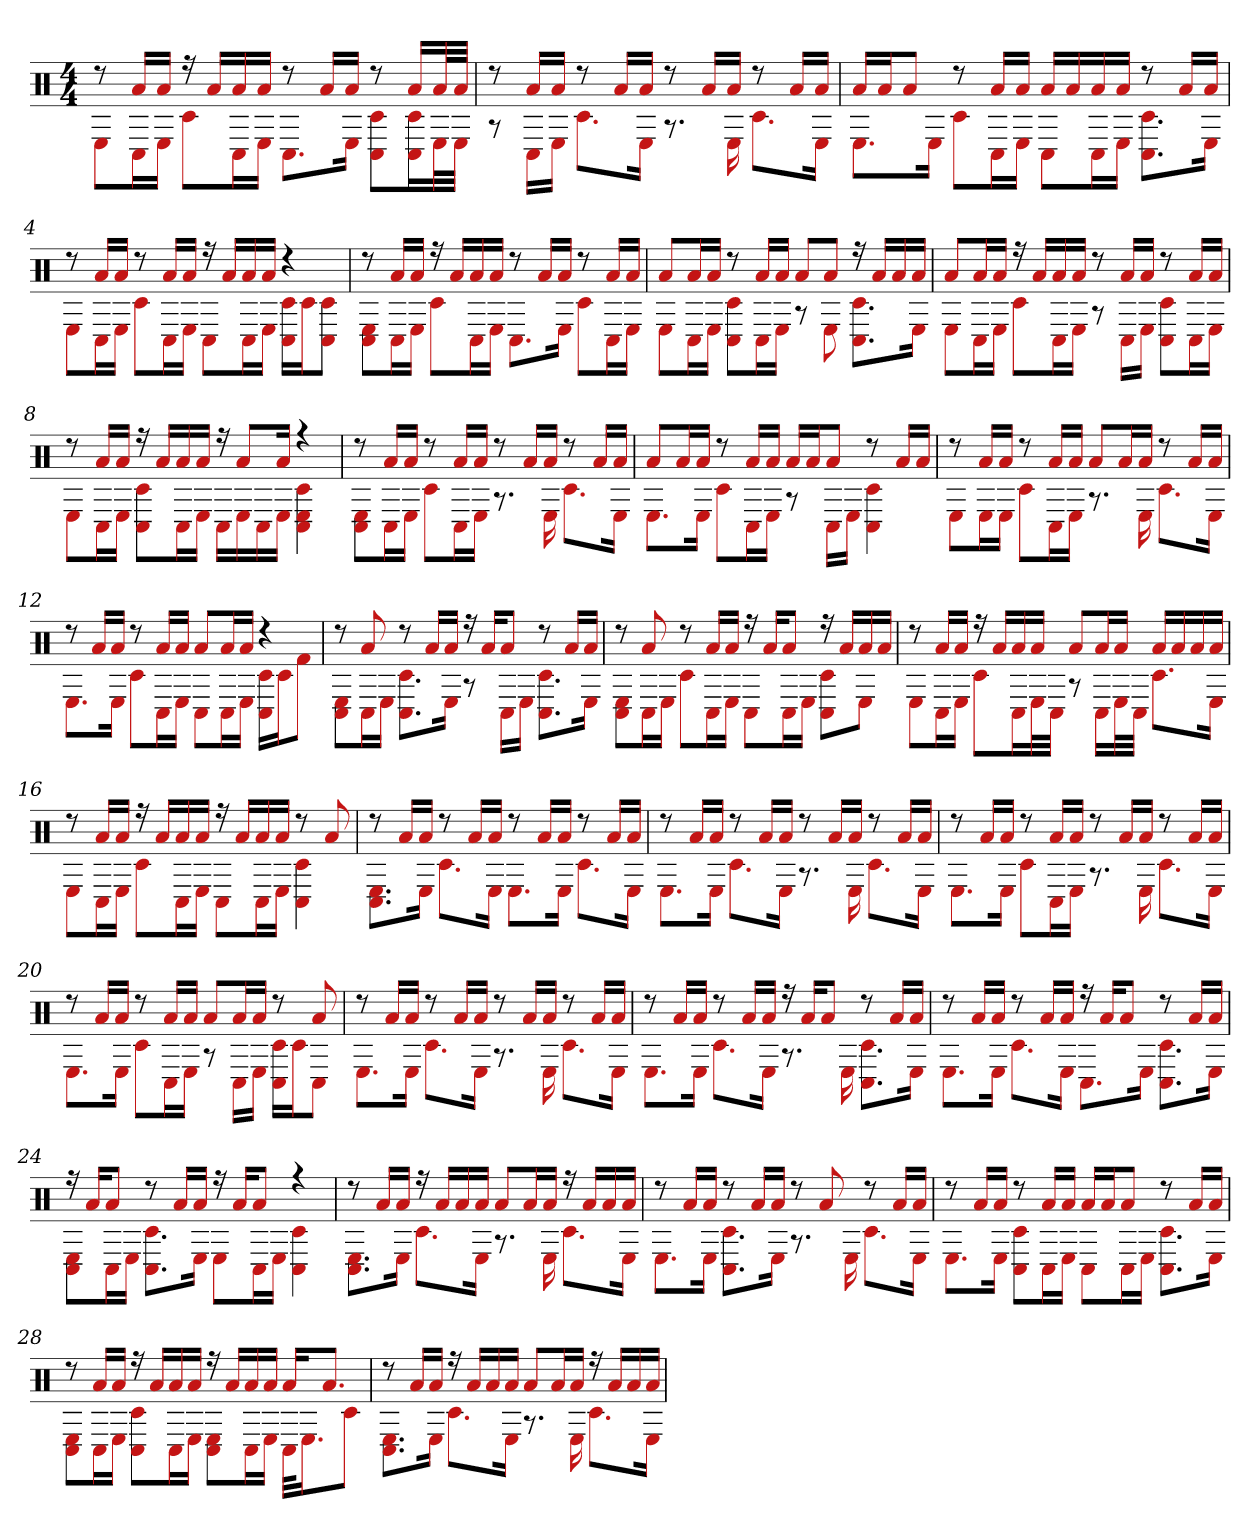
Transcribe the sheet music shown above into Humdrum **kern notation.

**kern
*part1
*staff1
*clefX
*k[]
*M4/4
=1
*^
8r	8EL
16aLL	16C#L
16aJJ	16EJJ
16r	8c#L
16aLL	.
16a	16C#L
16aJJ	16EJJ
8r	8.C#L
16aLL	.
16aJJ	16EJk
8r	8C# 8c#L
16aLL	16C# 16c#L
32aL	32EL
32aJJJ	32EJJJ
=2	=2
8r	8r
16aLL	16C#LL
16aJJ	16EJJ
8r	8.c#L
16aLL	.
16aJJ	16EJk
8r	8.r
16aLL	.
16aJJ	16E
8r	8.c#L
16aLL	.
16aJJ	16EJk
=3	=3
16aLL	8.EL
16aJ	.
8aJ	.
.	16EJk
8r	8c#L
16aLL	16C#L
16aJJ	16EJJ
16aLL	8C#L
16a	.
16a	16C#L
16aJJ	16EJJ
8r	8.C# 8.c#L
16aLL	.
16aJJ	16EJk
=4	=4
8r	8EL
16aLL	16C#L
16aJJ	16EJJ
8r	8c#L
16aLL	16C#L
16aJJ	16EJJ
16r	8C#L
16aLL	.
16a	16C#L
16aJJ	16EJJ
4r	16C# 16c#LL
.	16c#J
.	8C# 8c#J
=5	=5
8r	8C# 8EL
16aLL	16C#L
16aJJ	16EJJ
16r	8c#L
16aLL	.
16a	16C#L
16aJJ	16EJJ
8r	8.C#L
16aLL	.
16aJJ	16EJk
8r	8c#L
16aLL	16C#L
16aJJ	16EJJ
=6	=6
8aL	8EL
16aL	16C#L
16aJJ	16EJJ
8r	8C# 8c#L
16aLL	16C#L
16aJJ	16EJJ
8aL	8r
8aJ	8E
16r	8.C# 8.c#L
16aLL	.
16a	.
16aJJ	16EJk
=7	=7
8aL	8EL
16aL	16C#L
16aJJ	16EJJ
16r	8c#L
16aLL	.
16a	16C#L
16aJJ	16EJJ
8r	8r
16aLL	16C#LL
16aJJ	16EJJ
8r	8C# 8c#L
16aLL	16C#L
16aJJ	16EJJ
=8	=8
8r	8EL
16aLL	16C#L
16aJJ	16EJJ
16r	8C# 8c#L
16aLL	.
16a	16C#L
16aJJ	16EJJ
16r	16C#LL
8aL	16E
.	16C#
16aJk	16EJJ
4r	4c# 4C# 4E
=9	=9
8r	8E 8C#L
16aLL	16C#L
16aJJ	16EJJ
8r	8c#L
16aLL	16C#L
16aJJ	16EJJ
8r	8.r
16aLL	.
16aJJ	16E
8r	8.c#L
16aLL	.
16aJJ	16EJk
=10	=10
8aL	8.EL
16aL	.
16aJJ	16EJk
8r	8c#L
16aLL	16C#L
16aJJ	16EJJ
16aLL	8r
16aJ	.
8aJ	16C#LL
.	16EJJ
8r	4C# 4c#
16aLL	.
16aJJ	.
=11	=11
8r	8EL
16aLL	16EL
16aJJ	16EJJ
8r	8c#L
16aLL	16C#L
16aJJ	16EJJ
8aL	8.r
16aL	.
16aJJ	16E
8r	8.c#L
16aLL	.
16aJJ	16EJk
=12	=12
8r	8.EL
16aLL	.
16aJJ	16EJk
8r	8c#L
16aLL	16C#L
16aJJ	16EJJ
8aL	8C#L
16aL	16C#L
16aJJ	16EJJ
4r	16c# 16C#LL
.	16c#J
.	8f#J
=13	=13
8r	8E 8C#L
8a	16C#L
.	16EJJ
8r	8.C# 8.c#L
16aLL	.
16aJJ	16EJk
16r	8r
16aKL	.
8aJ	16C#LL
.	16EJJ
8r	8.C# 8.c#L
16aLL	.
16aJJ	16EJk
=14	=14
8r	8C# 8EL
8a	16C#L
.	16EJJ
8r	8c#L
16aLL	16C#L
16aJJ	16EJJ
16r	8C#L
16aKL	.
8aJ	16C#L
.	16EJJ
16r	8C# 8c#L
16aLL	.
16a	8EJ
16aJJ	.
=15	=15
8r	8EL
16aLL	16C#L
16aJJ	16EJJ
16r	8c#L
16aLL	.
16a	16C#L
16aJJ	32EL
.	32C#JJJ
8aL	8r
16aL	16C#LL
16aJJ	32EL
.	32C#JJJ
16aLL	8.c#L
16a	.
16a	.
16aJJ	16EJk
=16	=16
8r	8EL
16aLL	16C#L
16aJJ	16EJJ
16r	8c#L
16aLL	.
16a	16C#L
16aJJ	16EJJ
16r	8C#L
16aLL	.
16a	16C#L
16aJJ	16EJJ
8r	4C# 4c#
8a	.
=17	=17
8r	8.E 8.C#L
16aLL	.
16aJJ	16EJk
8r	8.c#L
16aLL	.
16aJJ	16EJk
8r	8.EL
16aLL	.
16aJJ	16EJk
8r	8.c#L
16aLL	.
16aJJ	16EJk
=18	=18
8r	8.EL
16aLL	.
16aJJ	16EJk
8r	8.c#L
16aLL	.
16aJJ	16EJk
8r	8.r
16aLL	.
16aJJ	16E
8r	8.c#L
16aLL	.
16aJJ	16EJk
=19	=19
8r	8.EL
16aLL	.
16aJJ	16EJk
8r	8c#L
16aLL	16C#L
16aJJ	16EJJ
8r	8.r
16aLL	.
16aJJ	16E
8r	8.c#L
16aLL	.
16aJJ	16EJk
=20	=20
8r	8.EL
16aLL	.
16aJJ	16EJk
8r	8c#L
16aLL	16C#L
16aJJ	16EJJ
8aL	8r
16aL	16C#LL
16aJJ	16EJJ
8r	16C# 16c#LL
.	16c#J
8a	8C#J
=21	=21
8r	8.EL
16aLL	.
16aJJ	16EJk
8r	8.c#L
16aLL	.
16aJJ	16EJk
8r	8.r
16aLL	.
16aJJ	16E
8r	8.c#L
16aLL	.
16aJJ	16EJk
=22	=22
8r	8.EL
16aLL	.
16aJJ	16EJk
8r	8.c#L
16aLL	.
16aJJ	16EJk
16r	8.r
16aKL	.
8aJ	.
.	16E
8r	8.C# 8.c#L
16aLL	.
16aJJ	16EJk
=23	=23
8r	8.EL
16aLL	.
16aJJ	16EJk
8r	8.c#L
16aLL	.
16aJJ	16EJk
16r	8.C#L
16aKL	.
8aJ	.
.	16EJk
8r	8.C# 8.c#L
16aLL	.
16aJJ	16EJk
=24	=24
16r	8C# 8EL
16aKL	.
8aJ	16C#L
.	16EJJ
8r	8.C# 8.c#L
16aLL	.
16aJJ	16EJk
16r	8EL
16aKL	.
8aJ	16C#L
.	16EJJ
4r	4c# 4C#
=25	=25
8r	8.E 8.C#L
16aLL	.
16aJJ	16EJk
16r	8.c#L
16aLL	.
16a	.
16aJJ	16EJk
8aL	8.r
16aL	.
16aJJ	16E
16r	8.c#L
16aLL	.
16a	.
16aJJ	16EJk
=26	=26
8r	8.EL
16aLL	.
16aJJ	16EJk
8r	8.C# 8.c#L
16aLL	.
16aJJ	16EJk
8r	8.r
8a	.
.	16E
8r	8.c#L
16aLL	.
16aJJ	16EJk
=27	=27
8r	8.EL
16aLL	.
16aJJ	16EJk
8r	8C# 8c#L
16aLL	16C#L
16aJJ	16EJJ
16aLL	8C#L
16aJ	.
8aJ	16C#L
.	16EJJ
8r	8.C# 8.c#L
16aLL	.
16aJJ	16EJk
=28	=28
8r	8C# 8EL
16aLL	16C#L
16aJJ	16EJJ
16r	8C# 8c#L
16aLL	.
16a	16C#L
16aJJ	16EJJ
16r	8C# 8EL
16aLL	.
16a	16C#L
16aJJ	16EJJ
16aKL	32C#KLL
.	16.EJ
8.aJ	.
.	8c#J
=29	=29
8r	8.E 8.C#L
16aLL	.
16aJJ	16EJk
16r	8.c#L
16aLL	.
16a	.
16aJJ	16EJk
8aL	8.r
16aL	.
16aJJ	16E
16r	8.c#L
16aLL	.
16a	.
16aJJ	16EJk
*v	*v
=
*-
